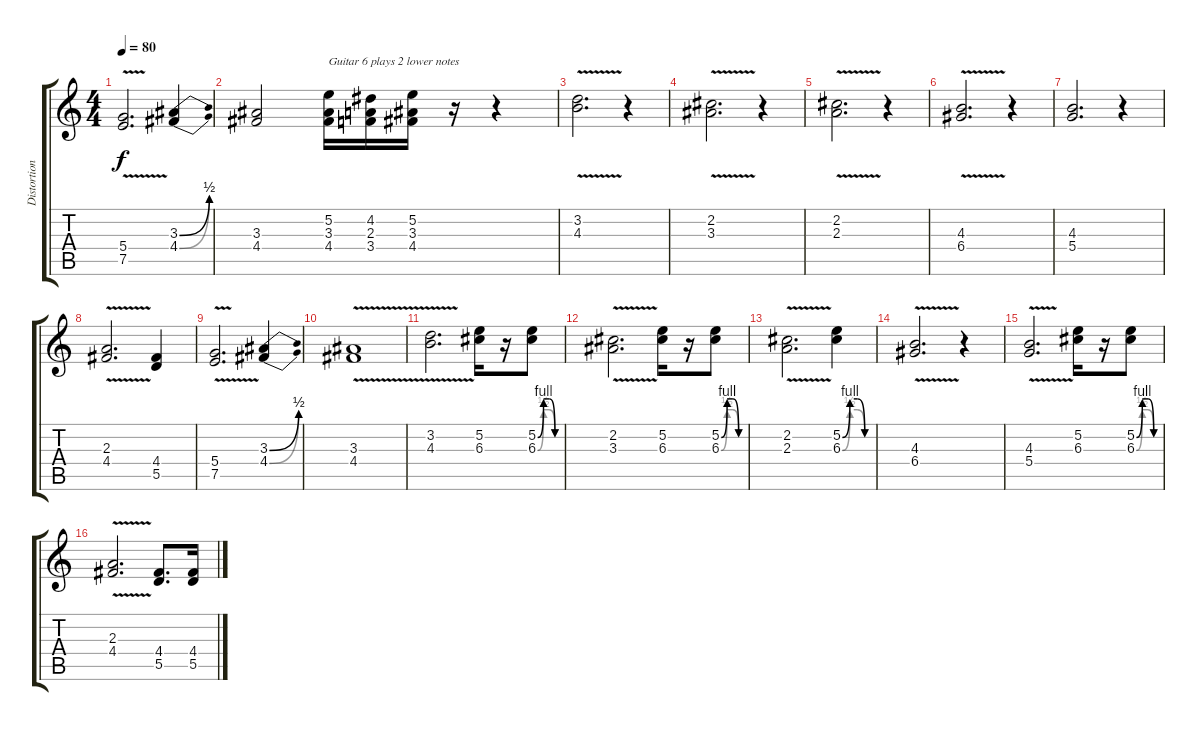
\track ("Distortion Guitar" "Distortion") {instrument distortionguitar}
\staff {score tabs}
\tuning (E4 B3 G3 D3 A2 E2) {hide}
\ts (4 4)
\tempo 80
\clef g2
\ks c
(5.4{v} 7.5{v}).2{d dy f} (3.3{be (bend 0 0 60 2)} 4.4{be (bend 0 0 60 2)}).4 |
(3.3 4.4).2 (5.2 3.3 4.4).16{txt "Guitar 6 plays 2 lower notes"} (4.2 2.3 3.4).16 (5.2 3.3 4.4).16 r.16 r.4 |
(3.2{v} 4.3{v}).2{d} r.4 |
(2.2{v} 3.3{v}).2{d} r.4 |
(2.2{v} 2.3{v}).2{d} r.4 |
(4.3{v} 6.4{v}).2{d} r.4 |
(4.3 5.4).2{d} r.4 |
(2.3{v} 4.4{v}).2{d} (4.4 5.5).4 |
(5.4{v} 7.5{v}).2{d} (3.3{be (bend 0 0 60 2)} 4.4{be (bend 0 0 60 2)}).4 |
(3.3{v} 4.4{v}).1 |
(3.2{v} 4.3{v}).2{d} (5.2 6.3).16 r.16 (5.2{be (custom 0 0 15 4 30 4 45 0 60 0)} 6.3{be (custom 0 0 15 2 30 2 45 0 60 0)}).8 |
(2.2{v} 3.3{v}).2{d} (5.2 6.3).16 r.16 (5.2{be (custom 0 0 15 4 30 4 45 0 60 0)} 6.3{be (custom 0 0 15 2 30 2 45 0 60 0)}).8 |
(2.2{v} 2.3{v}).2{d} (5.2{be (custom 0 0 15 4 30 4 45 0 60 0)} 6.3{be (custom 0 0 15 2 30 2 45 0 60 0)}).4 |
(4.3{v} 6.4{v}).2{d} r.4 |
(4.3{v} 5.4{v}).2{d} (5.2 6.3).16 r.16 (5.2{be (custom 0 0 15 4 30 4 45 0 60 0)} 6.3{be (custom 0 0 15 2 30 2 45 0 60 0)}).8 |
(2.3{v} 4.4{v}).2{d} (4.4 5.5).8{d} (4.4 5.5).16
